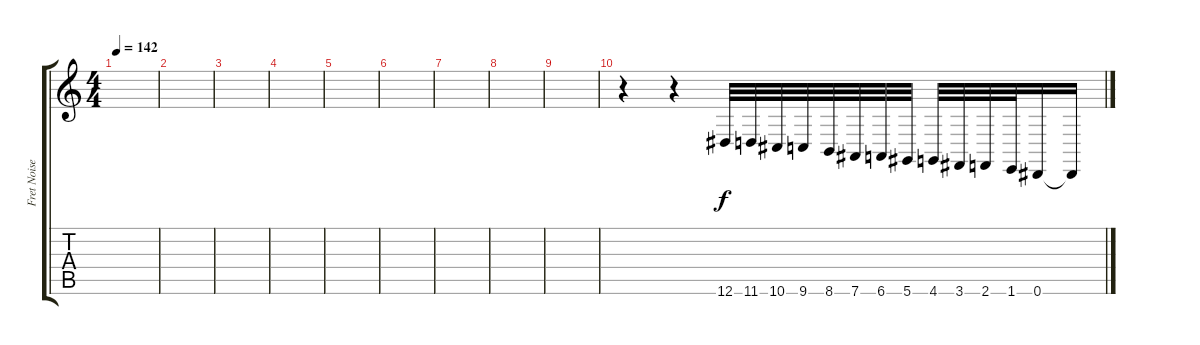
\track ("Fret Noise" "Fret Noise") {instrument guitarfretnoise}
\staff {score tabs}
\tuning (Eb4 Bb3 Gb3 Db3 Ab2 Eb2) {hide}
\ts (4 4)
\tempo 142
\clef g2
\ks c
|
|
|
|
|
|
|
|
|
r.4 r.4 12.6.32 11.6.32 10.6.32 9.6.32 8.6.32 7.6.32 6.6.32 5.6.32 4.6.32 3.6.32 2.6.32 1.6.32 0.6.16 0.6{t}.16
